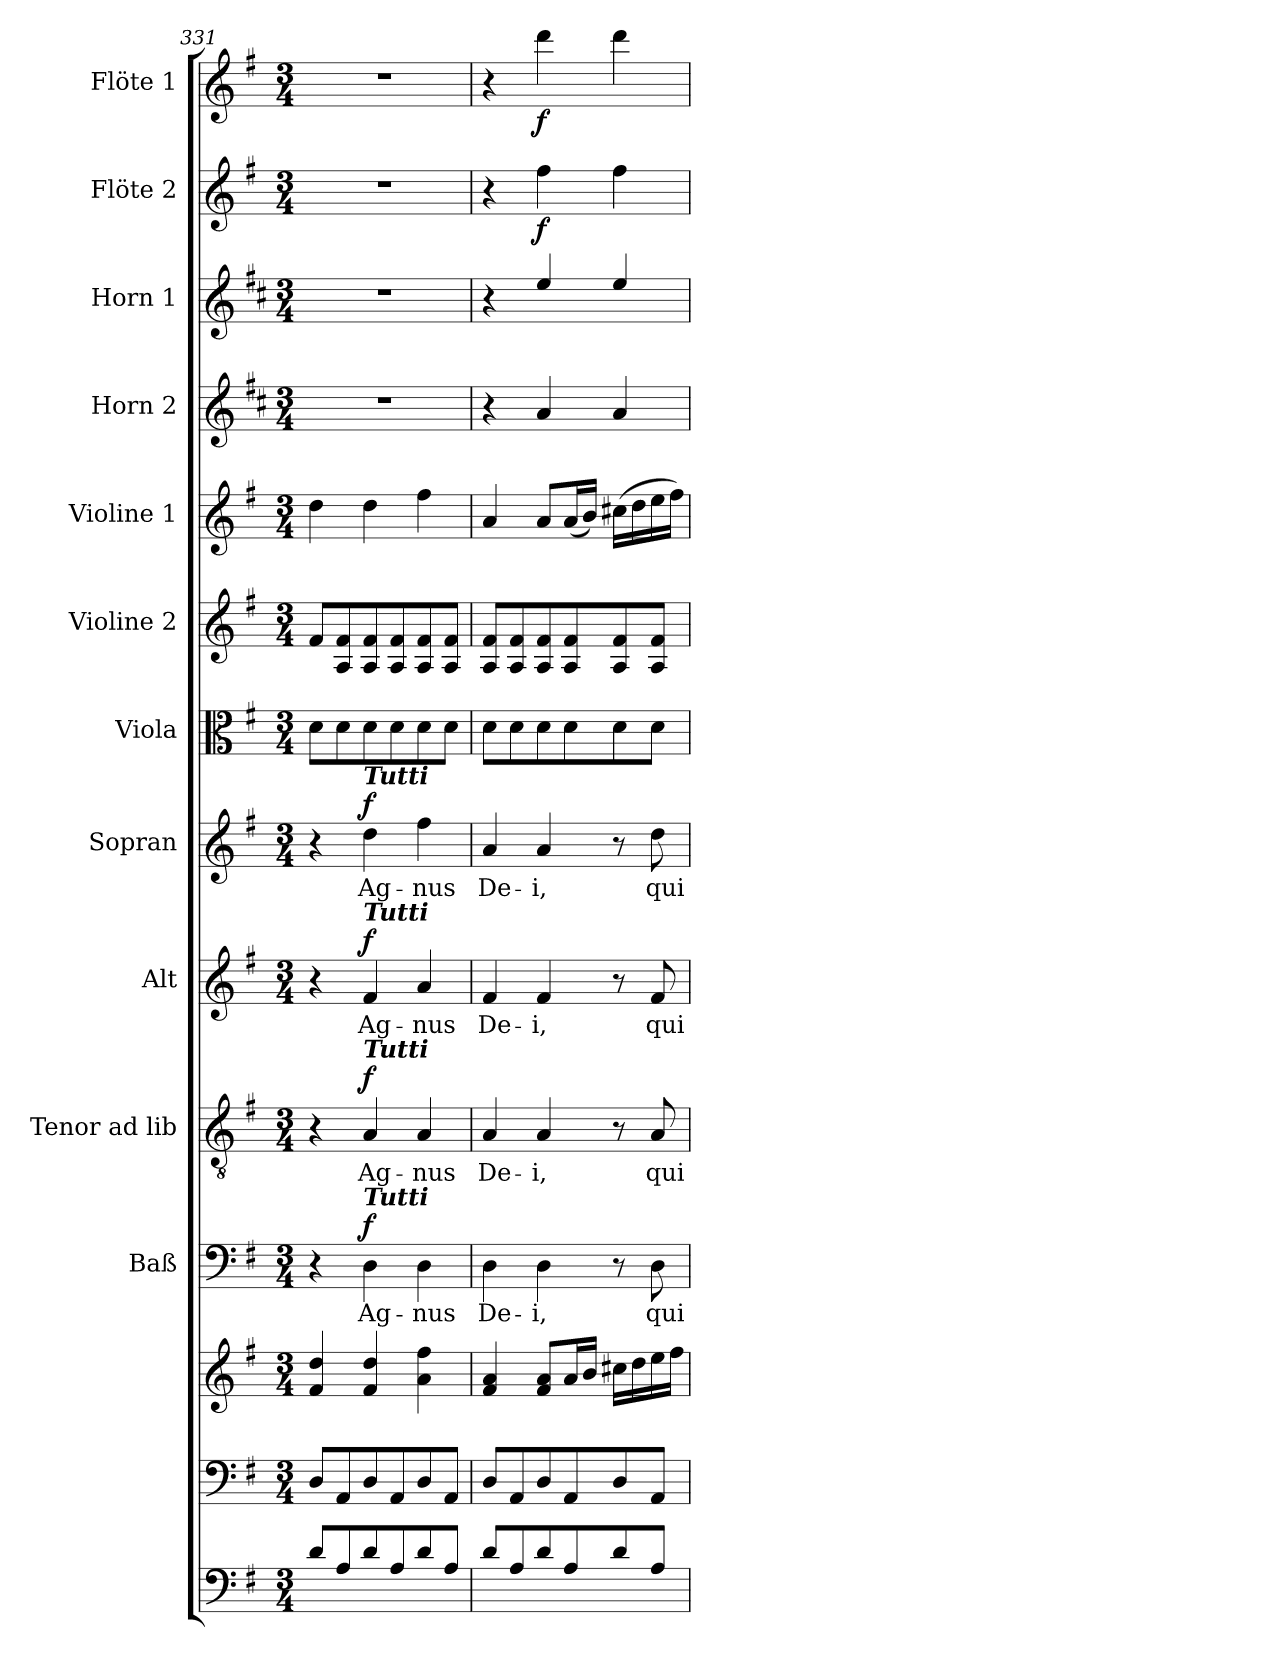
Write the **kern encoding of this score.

**kern	**kern	**kern	**kern	**text	**dynam	**kern	**text	**dynam	**kern	**text	**dynam	**kern	**text	**dynam	**kern	**kern	**kern	**kern	**kern	**kern	**dynam	**kern	**dynam
*part13	*part12	*part12	*part11	*part11	*part11	*part10	*part10	*part10	*part9	*part9	*part9	*part8	*part8	*part8	*part7	*part6	*part5	*part4	*part3	*part2	*part2	*part1	*part1
*staff14	*staff13	*staff12	*staff11	*staff11	*staff11	*staff10	*staff10	*staff10	*staff9	*staff9	*staff9	*staff8	*staff8	*staff8	*staff7	*staff6	*staff5	*staff4	*staff3	*staff2	*staff2	*staff1	*staff1
*	*	*	*I"Baß	*	*	*I"Tenor ad lib	*	*	*I"Alt	*	*	*I"Sopran	*	*	*I"Viola	*I"Violine 2	*I"Violine 1	*I"Horn 2	*I"Horn 1	*I"Flöte 2	*	*I"Flöte 1	*
*	*	*	*I'Baß	*	*	*I'Ten	*	*	*I'Alt	*	*	*I'Sop	*	*	*I'Vla.	*I'Vln. 2	*I'Vln. 1	*I'Hrn. 2	*I'Hrn. 1	*I'Fl. 2	*	*I'Fl. 1	*
*clefF4	*clefF4	*clefG2	*clefF4	*	*	*clefGv2	*	*	*clefG2	*	*	*clefG2	*	*	*clefC3	*clefG2	*clefG2	*clefG2	*clefG2	*clefG2	*	*clefG2	*
*ITrd7c12	*	*	*	*	*	*	*	*	*	*	*	*	*	*	*	*	*	*ITrd4c7	*ITrd4c7	*	*	*	*
*k[f#]	*k[f#]	*k[f#]	*k[f#]	*	*	*k[f#]	*	*	*k[f#]	*	*	*k[f#]	*	*	*k[f#]	*k[f#]	*k[f#]	*k[f#]	*k[f#]	*k[f#]	*	*k[f#]	*
*G:	*G:	*G:	*G:	*	*	*G:	*	*	*G:	*	*	*G:	*	*	*G:	*G:	*G:	*G:	*G:	*G:	*	*G:	*
*M3/4	*M3/4	*M3/4	*M3/4	*	*	*M3/4	*	*	*M3/4	*	*	*M3/4	*	*	*M3/4	*M3/4	*M3/4	*M3/4	*M3/4	*M3/4	*	*M3/4	*
=331	=331	=331	=331	=331	=331	=331	=331	=331	=331	=331	=331	=331	=331	=331	=331	=331	=331	=331	=331	=331	=331	=331	=331
8D/L	8D/L	4f#/ 4dd/	4r	.	.	4r	.	.	4r	.	.	4r	.	.	8d\L	8f#/L	4dd\	2.r	2.r	2.r	.	2.r	.
8AA/	8AA/	.	.	.	.	.	.	.	.	.	.	.	.	.	8d\	8A/ 8f#/	.	.	.	.	.	.	.
!	!	!	!	!	!	!	!	!	!	!	!	!LO:TX:a:Bi:t=Tutti	!	!	!	!	!	!	!	!	!	!	!
!	!	!	!	!	!	!	!	!	!LO:TX:a:Bi:t=Tutti	!	!	!	!	!	!	!	!	!	!	!	!	!	!
!	!	!	!	!	!	!LO:TX:a:Bi:t=Tutti	!	!	!	!	!	!	!	!	!	!	!	!	!	!	!	!	!
!	!	!	!LO:TX:a:Bi:t=Tutti	!	!	!	!	!	!	!	!	!	!	!	!	!	!	!	!	!	!	!	!
!	!	!	!	!LO:LY:b	!LO:DY:a	!	!LO:LY:b	!LO:DY:a	!	!LO:LY:b	!LO:DY:a	!	!LO:LY:b	!LO:DY:a	!	!	!	!	!	!	!	!	!
8D/	8D/	4f#/ 4dd/	4D\	Ag-	f	4A/	Ag-	f	4f#/	Ag-	f	4dd\	Ag-	f	8d\	8A/ 8f#/	4dd\	.	.	.	.	.	.
8AA/	8AA/	.	.	.	.	.	.	.	.	.	.	.	.	.	8d\	8A/ 8f#/	.	.	.	.	.	.	.
!	!	!	!	!LO:LY:b	!	!	!LO:LY:b	!	!	!LO:LY:b	!	!	!LO:LY:b	!	!	!	!	!	!	!	!	!	!
8D/	8D/	4a\ 4ff#\	4D\	-nus	.	4A/	-nus	.	4a/	-nus	.	4ff#\	-nus	.	8d\	8A/ 8f#/	4ff#\	.	.	.	.	.	.
8AA/J	8AA/J	.	.	.	.	.	.	.	.	.	.	.	.	.	8d\J	8A/ 8f#/J	.	.	.	.	.	.	.
=332	=332	=332	=332	=332	=332	=332	=332	=332	=332	=332	=332	=332	=332	=332	=332	=332	=332	=332	=332	=332	=332	=332	=332
!	!	!	!	!LO:LY:b	!	!	!LO:LY:b	!	!	!LO:LY:b	!	!	!LO:LY:b	!	!	!	!	!	!	!	!	!	!
8D/L	8D/L	4f#/ 4a/	4D\	De-	.	4A/	De-	.	4f#/	De-	.	4a/	De-	.	8d\L	8A/ 8f#/L	4a/	4r	4r	4r	.	4r	.
8AA/	8AA/	.	.	.	.	.	.	.	.	.	.	.	.	.	8d\	8A/ 8f#/	.	.	.	.	.	.	.
!	!	!	!	!LO:LY:b	!	!	!LO:LY:b	!	!	!LO:LY:b	!	!	!LO:LY:b	!	!	!	!	!	!	!	!LO:DY:b	!	!LO:DY:b
8D/	8D/	8f#/ 8a/L	4D\	-i,	.	4A/	-i,	.	4f#/	-i,	.	4a/	-i,	.	8d\	8A/ 8f#/	8a/L	4d/	4a/	4ff#\	f	4ddd\	f
8AA/	8AA/	16a/L	.	.	.	.	.	.	.	.	.	.	.	.	8d\	8A/ 8f#/	(<16a/L	.	.	.	.	.	.
.	.	16b/JJ	.	.	.	.	.	.	.	.	.	.	.	.	.	.	16b/JJ)	.	.	.	.	.	.
8D/	8D/	16cc#X\LL	8r	.	.	8r	.	.	8r	.	.	8r	.	.	8d\	8A/ 8f#/	(>16cc#X\LL	4d/	4a/	4ff#\	.	4ddd\	.
.	.	16dd\	.	.	.	.	.	.	.	.	.	.	.	.	.	.	16dd\	.	.	.	.	.	.
!	!	!	!	!LO:LY:b	!	!	!LO:LY:b	!	!	!LO:LY:b	!	!	!LO:LY:b	!	!	!	!	!	!	!	!	!	!
8AA/J	8AA/J	16ee\	8D\	qui	.	8A/	qui	.	8f#/	qui	.	8dd\	qui	.	8d\J	8A/ 8f#/J	16ee\	.	.	.	.	.	.
.	.	16ff#\JJ	.	.	.	.	.	.	.	.	.	.	.	.	.	.	16ff#\JJ)	.	.	.	.	.	.
=	=	=	=	=	=	=	=	=	=	=	=	=	=	=	=	=	=	=	=	=	=	=	=
*-	*-	*-	*-	*-	*-	*-	*-	*-	*-	*-	*-	*-	*-	*-	*-	*-	*-	*-	*-	*-	*-	*-	*-
